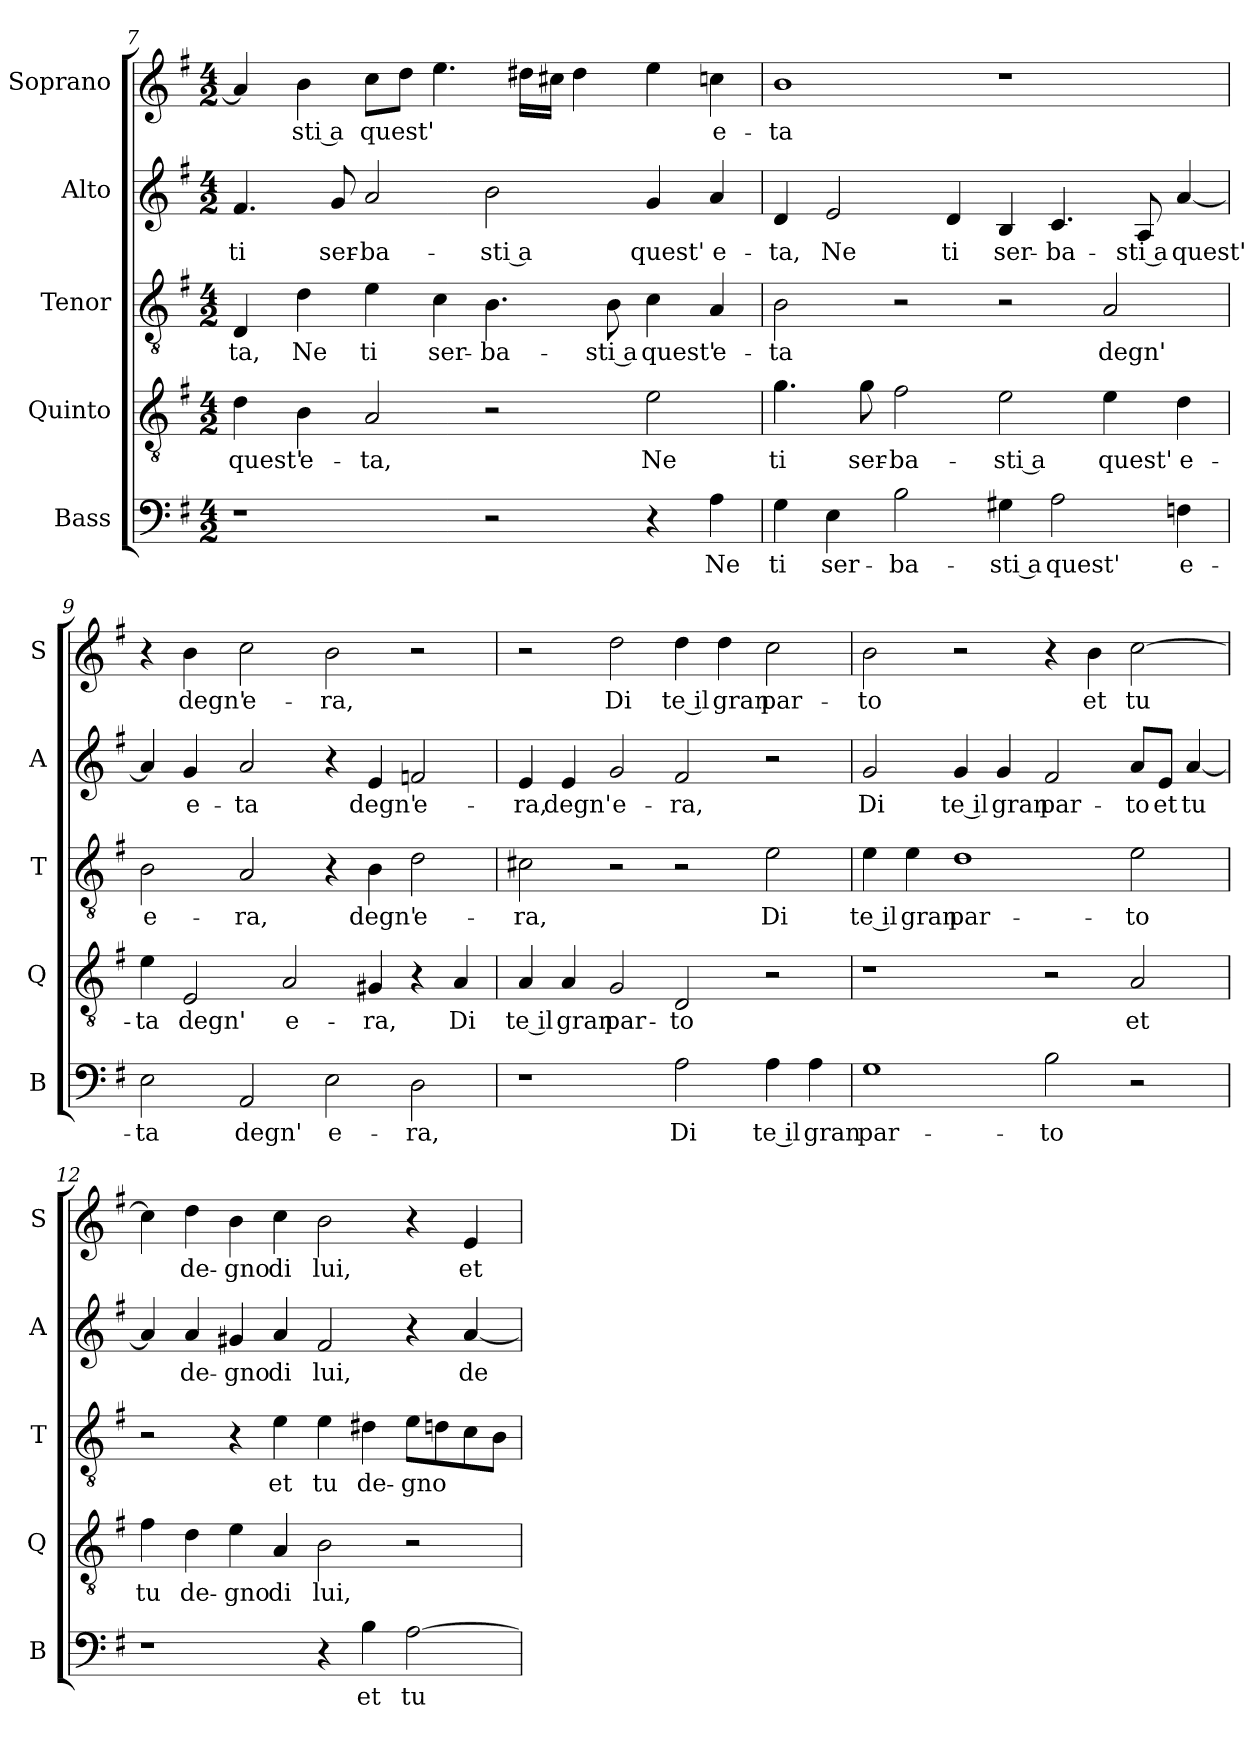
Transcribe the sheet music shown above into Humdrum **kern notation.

**kern	**text	**kern	**text	**kern	**text	**kern	**text	**kern	**text
*part5	*part5	*part4	*part4	*part3	*part3	*part2	*part2	*part1	*part1
*staff5	*staff5	*staff4	*staff4	*staff3	*staff3	*staff2	*staff2	*staff1	*staff1
*I"Bass	*	*I"Quinto	*	*I"Tenor	*	*I"Alto	*	*I"Soprano	*
*I'B	*	*I'Q	*	*I'T	*	*I'A	*	*I'S	*
*clefF4	*	*clefGv2	*	*clefGv2	*	*clefG2	*	*clefG2	*
*k[f#]	*	*k[f#]	*	*k[f#]	*	*k[f#]	*	*k[f#]	*
*G:	*	*G:	*	*G:	*	*G:	*	*G:	*
*M4/2	*	*M4/2	*	*M4/2	*	*M4/2	*	*M4/2	*
=7	=7	=7	=7	=7	=7	=7	=7	=7	=7
!	!	!	!LO:LY:b	!	!LO:LY:b	!	!LO:LY:b	!	!
1r	.	4d\	quest'	4D/	-ta,	4.f#/	ti	4a/]	.
!	!	!	!LO:LY:b	!	!LO:LY:b	!	!	!	!LO:LY:b
.	.	4B\	e-	4d\	Ne	.	.	4b\	-sti a
!	!	!	!	!	!	!	!LO:LY:b	!	!
.	.	.	.	.	.	8g/	ser-	.	.
!	!	!	!LO:LY:b	!	!LO:LY:b	!	!LO:LY:b	!	!LO:LY:b
.	.	2A/	-ta,	4e\	ti	2a/	-ba-	8cc\L	quest'
.	.	.	.	.	.	.	.	8dd\J	.
!	!	!	!	!	!LO:LY:b	!	!	!	!
.	.	.	.	4c\	ser-	.	.	4.ee\	.
!	!	!	!	!	!LO:LY:b	!	!LO:LY:b	!	!
2r	.	2r	.	4.B\	-ba-	2b\	-sti a	.	.
.	.	.	.	.	.	.	.	16dd#X\LL	.
.	.	.	.	.	.	.	.	16cc#X\JJ	.
.	.	.	.	.	.	.	.	4dd#\	.
!	!	!	!	!	!LO:LY:b	!	!	!	!
.	.	.	.	8B\	-sti a	.	.	.	.
!	!	!	!LO:LY:b	!	!LO:LY:b	!	!LO:LY:b	!	!
4r	.	2e\	Ne	4c\	quest'	4g/	quest'	4ee\	.
!	!LO:LY:b	!	!	!	!LO:LY:b	!	!LO:LY:b	!	!LO:LY:b
4A\	Ne	.	.	4A/	e-	4a/	e-	4ccn\	e-
!!LO:PB:g=z
=8	=8	=8	=8	=8	=8	=8	=8	=8	=8
!	!LO:LY:b	!	!LO:LY:b	!	!LO:LY:b	!	!LO:LY:b	!	!LO:LY:b
4G\	ti	4.g\	ti	2B\	-ta	4d/	-ta,	1b	-ta
!	!LO:LY:b	!	!	!	!	!	!LO:LY:b	!	!
4E\	ser-	.	.	.	.	2e/	Ne	.	.
!	!	!	!LO:LY:b	!	!	!	!	!	!
.	.	8g\	ser-	.	.	.	.	.	.
!	!LO:LY:b	!	!LO:LY:b	!	!	!	!	!	!
2B\	-ba-	2f#\	-ba-	2r	.	.	.	.	.
!	!	!	!	!	!	!	!LO:LY:b	!	!
.	.	.	.	.	.	4d/	ti	.	.
!	!LO:LY:b	!	!LO:LY:b	!	!	!	!LO:LY:b	!	!
4G#X\	-sti a	2e\	-sti a	2r	.	4B/	ser-	1r	.
!	!LO:LY:b	!	!	!	!	!	!LO:LY:b	!	!
2A\	quest'	.	.	.	.	4.c/	-ba-	.	.
!	!	!	!LO:LY:b	!	!LO:LY:b	!	!	!	!
.	.	4e\	quest'	2A/	degn'	.	.	.	.
!	!	!	!	!	!	!	!LO:LY:b	!	!
.	.	.	.	.	.	8A/	-sti a	.	.
!	!LO:LY:b	!	!LO:LY:b	!	!	!	!LO:LY:b	!	!
4Fn\	e-	4d\	e-	.	.	[4a/	quest'	.	.
=9	=9	=9	=9	=9	=9	=9	=9	=9	=9
!	!LO:LY:b	!	!LO:LY:b	!	!LO:LY:b	!	!	!	!
2E\	-ta	4e\	-ta	2B\	e-	4a/]	.	4r	.
!	!	!	!LO:LY:b	!	!	!	!LO:LY:b	!	!LO:LY:b
.	.	2E/	degn'	.	.	4g/	e-	4b\	degn'
!	!LO:LY:b	!	!	!	!LO:LY:b	!	!LO:LY:b	!	!LO:LY:b
2AA/	degn'	.	.	2A/	-ra,	2a/	-ta	2cc\	e-
!	!	!	!LO:LY:b	!	!	!	!	!	!
.	.	2A/	e-	.	.	.	.	.	.
!	!LO:LY:b	!	!	!	!	!	!	!	!LO:LY:b
2E\	e-	.	.	4r	.	4r	.	2b\	-ra,
!	!	!	!LO:LY:b	!	!LO:LY:b	!	!LO:LY:b	!	!
.	.	4G#X/	-ra,	4B\	degn'	4e/	degn'	.	.
!	!LO:LY:b	!	!	!	!LO:LY:b	!	!LO:LY:b	!	!
2D\	-ra,	4r	.	2d\	e-	2fn/	e-	2r	.
!	!	!	!LO:LY:b	!	!	!	!	!	!
.	.	4A/	Di	.	.	.	.	.	.
=10	=10	=10	=10	=10	=10	=10	=10	=10	=10
!	!	!	!LO:LY:b	!	!LO:LY:b	!	!LO:LY:b	!	!
1r	.	4A/	te il	2c#X\	-ra,	4e/	-ra,	2r	.
!	!	!	!LO:LY:b	!	!	!	!LO:LY:b	!	!
.	.	4A/	gran	.	.	4e/	degn'	.	.
!	!	!	!LO:LY:b	!	!	!	!LO:LY:b	!	!LO:LY:b
.	.	2G/	par-	2r	.	2g/	e-	2dd\	Di
!	!LO:LY:b	!	!LO:LY:b	!	!	!	!LO:LY:b	!	!LO:LY:b
2A\	Di	2D/	-to	2r	.	2f#/	-ra,	4dd\	te il
!	!	!	!	!	!	!	!	!	!LO:LY:b
.	.	.	.	.	.	.	.	4dd\	gran
!	!LO:LY:b	!	!	!	!LO:LY:b	!	!	!	!LO:LY:b
4A\	te il	2r	.	2e\	Di	2r	.	2cc\	par-
!	!LO:LY:b	!	!	!	!	!	!	!	!
4A\	gran	.	.	.	.	.	.	.	.
!!LO:LB:g=z
=11	=11	=11	=11	=11	=11	=11	=11	=11	=11
!	!LO:LY:b	!	!	!	!LO:LY:b	!	!LO:LY:b	!	!LO:LY:b
1G	par-	1r	.	4e\	te il	2g/	Di	2b\	-to
!	!	!	!	!	!LO:LY:b	!	!	!	!
.	.	.	.	4e\	gran	.	.	.	.
!	!	!	!	!	!LO:LY:b	!	!LO:LY:b	!	!
.	.	.	.	1d	par-	4g/	te il	2r	.
!	!	!	!	!	!	!	!LO:LY:b	!	!
.	.	.	.	.	.	4g/	gran	.	.
!	!LO:LY:b	!	!	!	!	!	!LO:LY:b	!	!
2B\	-to	2r	.	.	.	2f#/	par-	4r	.
!	!	!	!	!	!	!	!	!	!LO:LY:b
.	.	.	.	.	.	.	.	4b\	et
!	!	!	!LO:LY:b	!	!LO:LY:b	!	!LO:LY:b	!	!LO:LY:b
2r	.	2A/	et	2e\	-to	8a/L	-to	[2cc\	tu
!	!	!	!	!	!	!	!LO:LY:b	!	!
.	.	.	.	.	.	8e/J	et	.	.
!	!	!	!	!	!	!	!LO:LY:b	!	!
.	.	.	.	.	.	[4a/	tu	.	.
=12	=12	=12	=12	=12	=12	=12	=12	=12	=12
!	!	!	!LO:LY:b	!	!	!	!	!	!
1r	.	4f#\	tu	2r	.	4a/]	.	4cc\]	.
!	!	!	!LO:LY:b	!	!	!	!LO:LY:b	!	!LO:LY:b
.	.	4d\	de-	.	.	4a/	de-	4dd\	de-
!	!	!	!LO:LY:b	!	!	!	!LO:LY:b	!	!LO:LY:b
.	.	4e\	-gno	4r	.	4g#X/	-gno	4b\	-gno
!	!	!	!LO:LY:b	!	!LO:LY:b	!	!LO:LY:b	!	!LO:LY:b
.	.	4A/	di	4e\	et	4a/	di	4cc\	di
!	!	!	!LO:LY:b	!	!LO:LY:b	!	!LO:LY:b	!	!LO:LY:b
4r	.	2B\	lui,	4e\	tu	2f#/	lui,	2b\	lui,
!	!LO:LY:b	!	!	!	!LO:LY:b	!	!	!	!
4B\	et	.	.	4d#X\	de-	.	.	.	.
!	!LO:LY:b	!	!	!	!LO:LY:b	!	!	!	!
[2A\	tu	2r	.	8e\L	-gno	4r	.	4r	.
.	.	.	.	8dn\	.	.	.	.	.
!	!	!	!	!	!	!	!LO:LY:b	!	!LO:LY:b
.	.	.	.	8c\	.	[4a/	de-	4e/	et
.	.	.	.	8B\J	.	.	.	.	.
=	=	=	=	=	=	=	=	=	=
*-	*-	*-	*-	*-	*-	*-	*-	*-	*-
